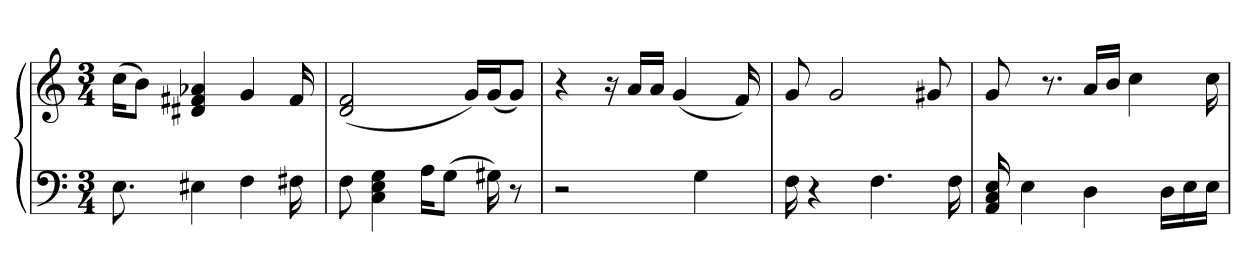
**kern	**kern
*part1	*part1
*staff2	*staff1
*clefF4	*clefG2
*k[]	*k[]
*M3/4	*M3/4
=1	=1
8.E	(16cc\KL
.	8b\J)
4E#X	4d#X 4f#X 4a-X
4F	4g
16F#X	16f#
=2	=2
8F	(2d 2f
4C 4E 4G	.
16A\KL	.
(8G\J	.
.	16g/LL)
16G#X)	(16g/J
8r	8g/J)
=3	=3
2r	4r
.	16r
.	16a/LL
.	16a/JJ
.	(4g
4G	.
.	16f)
=4	=4
16F	8g
4r	.
.	2g
4.F	.
.	8g#X
16F	.
=5	=5
16AA 16C 16E	8g
4E	.
.	8.r
4D	16a/LL
.	16b/JJ
.	4cc
16D\LL	.
16E\	.
16E\JJ	16cc
=	=
*-	*-
